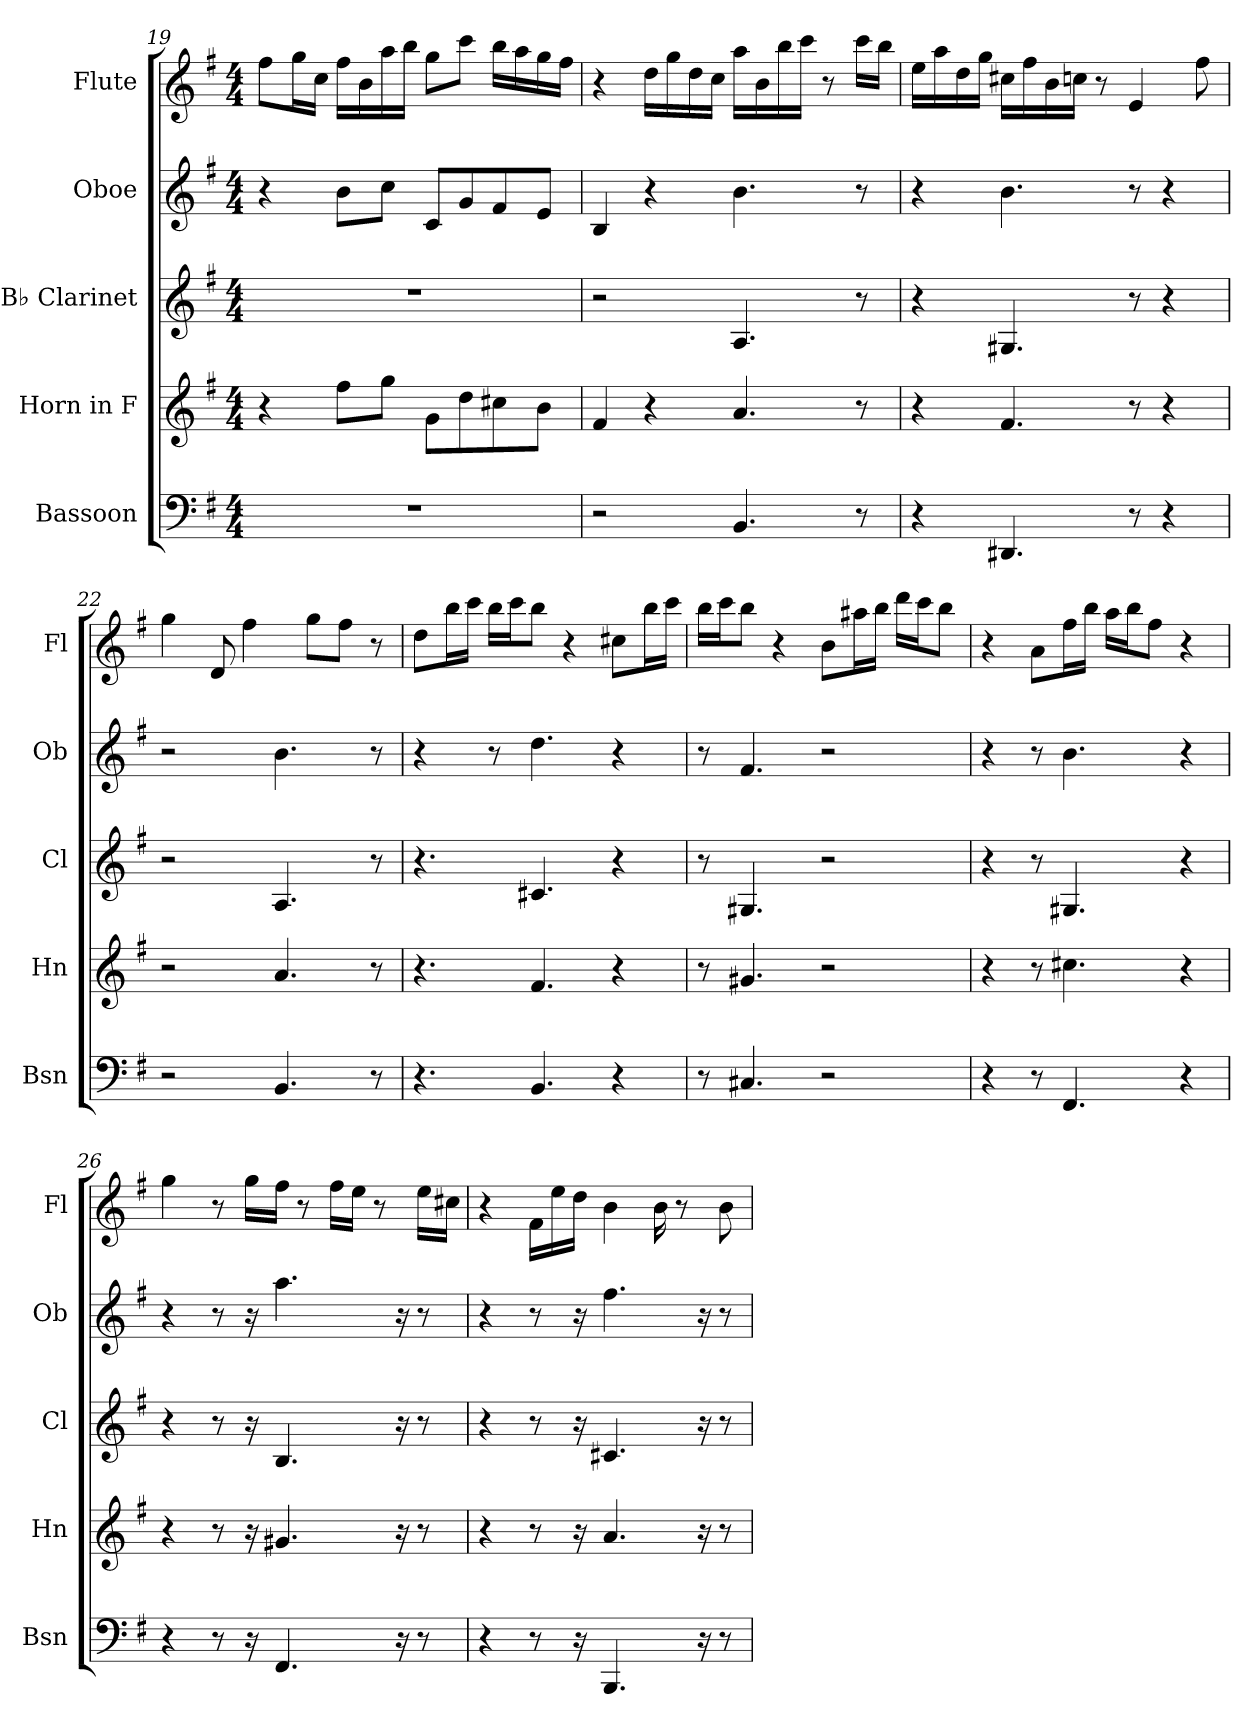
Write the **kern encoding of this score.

**kern	**kern	**kern	**kern	**kern
*part5	*part4	*part3	*part2	*part1
*staff5	*staff4	*staff3	*staff2	*staff1
*I"Bassoon	*I"Horn in F	*I"B♭ Clarinet	*I"Oboe	*I"Flute
*I'Bsn	*I'Hn	*I'Cl	*I'Ob	*I'Fl
*clefF4	*clefG2	*clefG2	*clefG2	*clefG2
*	*ITrd4c7	*ITrd1c2	*	*
*k[f#]	*k[]	*k[b-]	*k[f#]	*k[f#]
*M4/4	*M4/4	*M4/4	*M4/4	*M4/4
=19	=19	=19	=19	=19
1r	4r	1r	4r	8ff#\L
.	.	.	.	16gg\L
.	.	.	.	16cc\JJ
.	8b\L	.	8b\L	16ff#\LL
.	.	.	.	16b\
.	8cc\J	.	8cc\J	16aa\
.	.	.	.	16bb\JJ
.	8c\L	.	8c/L	8gg\L
.	8g\	.	8g/	8ccc\J
.	8f#X\	.	8f#/	16bb\LL
.	.	.	.	16aa\
.	8e\J	.	8e/J	16gg\
.	.	.	.	16ff#\JJ
!!LO:LB:g=z
=20	=20	=20	=20	=20
2r	4B/	2r	4B/	4r
.	4r	.	4r	16dd\LL
.	.	.	.	16gg\
.	.	.	.	16dd\
.	.	.	.	16cc\JJ
4.BB/	4.d/	4.G/	4.b\	16aa\LL
.	.	.	.	16b\
.	.	.	.	16bb\
.	.	.	.	16ccc\JJ
.	.	.	.	8r
8r	8r	8r	8r	16ccc\LL
.	.	.	.	16bb\JJ
=21	=21	=21	=21	=21
4r	4r	4r	4r	16ee\LL
.	.	.	.	16aa\
.	.	.	.	16dd\
.	.	.	.	16gg\JJ
4.DD#X/	4.B/	4.F#X/	4.b\	16cc#X\LL
.	.	.	.	16ff#\
.	.	.	.	16b\
.	.	.	.	16ccn\JJ
.	.	.	.	8r
8r	8r	8r	8r	4e/
4r	4r	4r	4r	.
.	.	.	.	8ff#\
=22	=22	=22	=22	=22
2r	2r	2r	2r	4gg\
.	.	.	.	8d/
.	.	.	.	4ff#\
4.BB/	4.d/	4.G/	4.b\	.
.	.	.	.	8gg\L
.	.	.	.	8ff#\J
8r	8r	8r	8r	8r
=23	=23	=23	=23	=23
4.r	4.r	4.r	4r	8dd\L
.	.	.	.	16bb\L
.	.	.	.	16ccc\JJ
.	.	.	8r	16bb\LL
.	.	.	.	16ccc\J
4.BB/	4.B/	4.Bn/	4.dd\	8bb\J
.	.	.	.	4r
4r	4r	4r	4r	8cc#X\L
.	.	.	.	16bb\L
.	.	.	.	16ccc\JJ
!!LO:PB:g=z
=24	=24	=24	=24	=24
8r	8r	8r	8r	16bb\LL
.	.	.	.	16ccc\J
4.C#X/	4.c#X/	4.F#X/	4.f#/	8bb\J
.	.	.	.	4r
2r	2r	2r	2r	8b\L
.	.	.	.	16aa#X\L
.	.	.	.	16bb\JJ
.	.	.	.	16ddd\LL
.	.	.	.	16ccc\J
.	.	.	.	8bb\J
=25	=25	=25	=25	=25
4r	4r	4r	4r	4r
8r	8r	8r	8r	8a\L
4.FF#/	4.f#X\	4.F#X/	4.b\	16ff#\L
.	.	.	.	16bb\JJ
.	.	.	.	16aa\LL
.	.	.	.	16bb\J
.	.	.	.	8ff#\J
4r	4r	4r	4r	4r
=26	=26	=26	=26	=26
4r	4r	4r	4r	4gg\
8r	8r	8r	8r	8r
16r	16r	16r	16r	16gg\LL
4.FF#/	4.c#X/	4.A/	4.aa\	16ff#\JJ
.	.	.	.	8r
.	.	.	.	16ff#\LL
.	.	.	.	16ee\JJ
.	.	.	.	8r
16r	16r	16r	16r	.
8r	8r	8r	8r	16ee\LL
.	.	.	.	16cc#X\JJ
=27	=27	=27	=27	=27
4r	4r	4r	4r	4r
8r	8r	8r	8r	16f#\LL
.	.	.	.	16ee\
16r	16r	16r	16r	16dd\JJ
4.BBB/	4.d/	4.Bn/	4.ff#\	4b\
.	.	.	.	16b\
.	.	.	.	8r
16r	16r	16r	16r	.
8r	8r	8r	8r	8b\
=	=	=	=	=
*-	*-	*-	*-	*-
